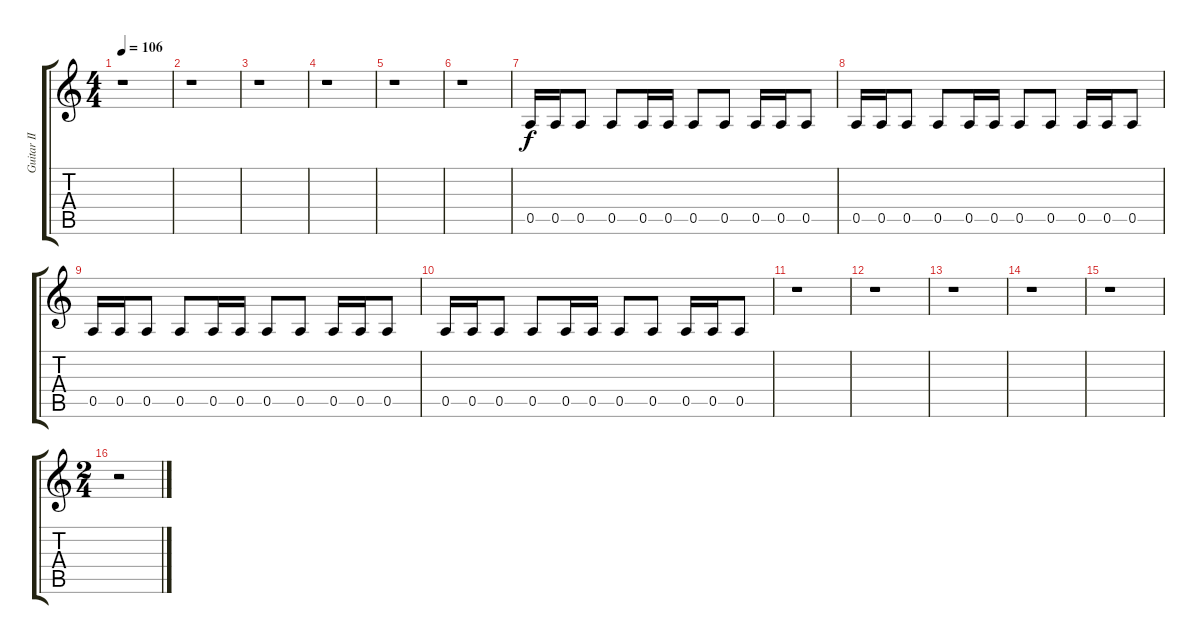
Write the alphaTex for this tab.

\track ("Guitar II (Dampened)" "Guitar II ") {instrument electricguitarmuted}
\staff {score tabs}
\tuning (E4 B3 G3 D3 A2 E2) {hide}
\ts (4 4)
\tempo 106
\clef g2
\ks c
r.1{dy f} |
r.1 |
r.1 |
r.1 |
r.1 |
r.1 |
0.5.16 0.5.16 0.5.8 0.5.8 0.5.16 0.5.16 0.5.8 0.5.8 0.5.16 0.5.16 0.5.8 |
0.5.16 0.5.16 0.5.8 0.5.8 0.5.16 0.5.16 0.5.8 0.5.8 0.5.16 0.5.16 0.5.8 |
0.5.16 0.5.16 0.5.8 0.5.8 0.5.16 0.5.16 0.5.8 0.5.8 0.5.16 0.5.16 0.5.8 |
0.5.16 0.5.16 0.5.8 0.5.8 0.5.16 0.5.16 0.5.8 0.5.8 0.5.16 0.5.16 0.5.8 |
r.1 |
r.1 |
r.1 |
r.1 |
r.1 |
\ts (2 4)
r.2
